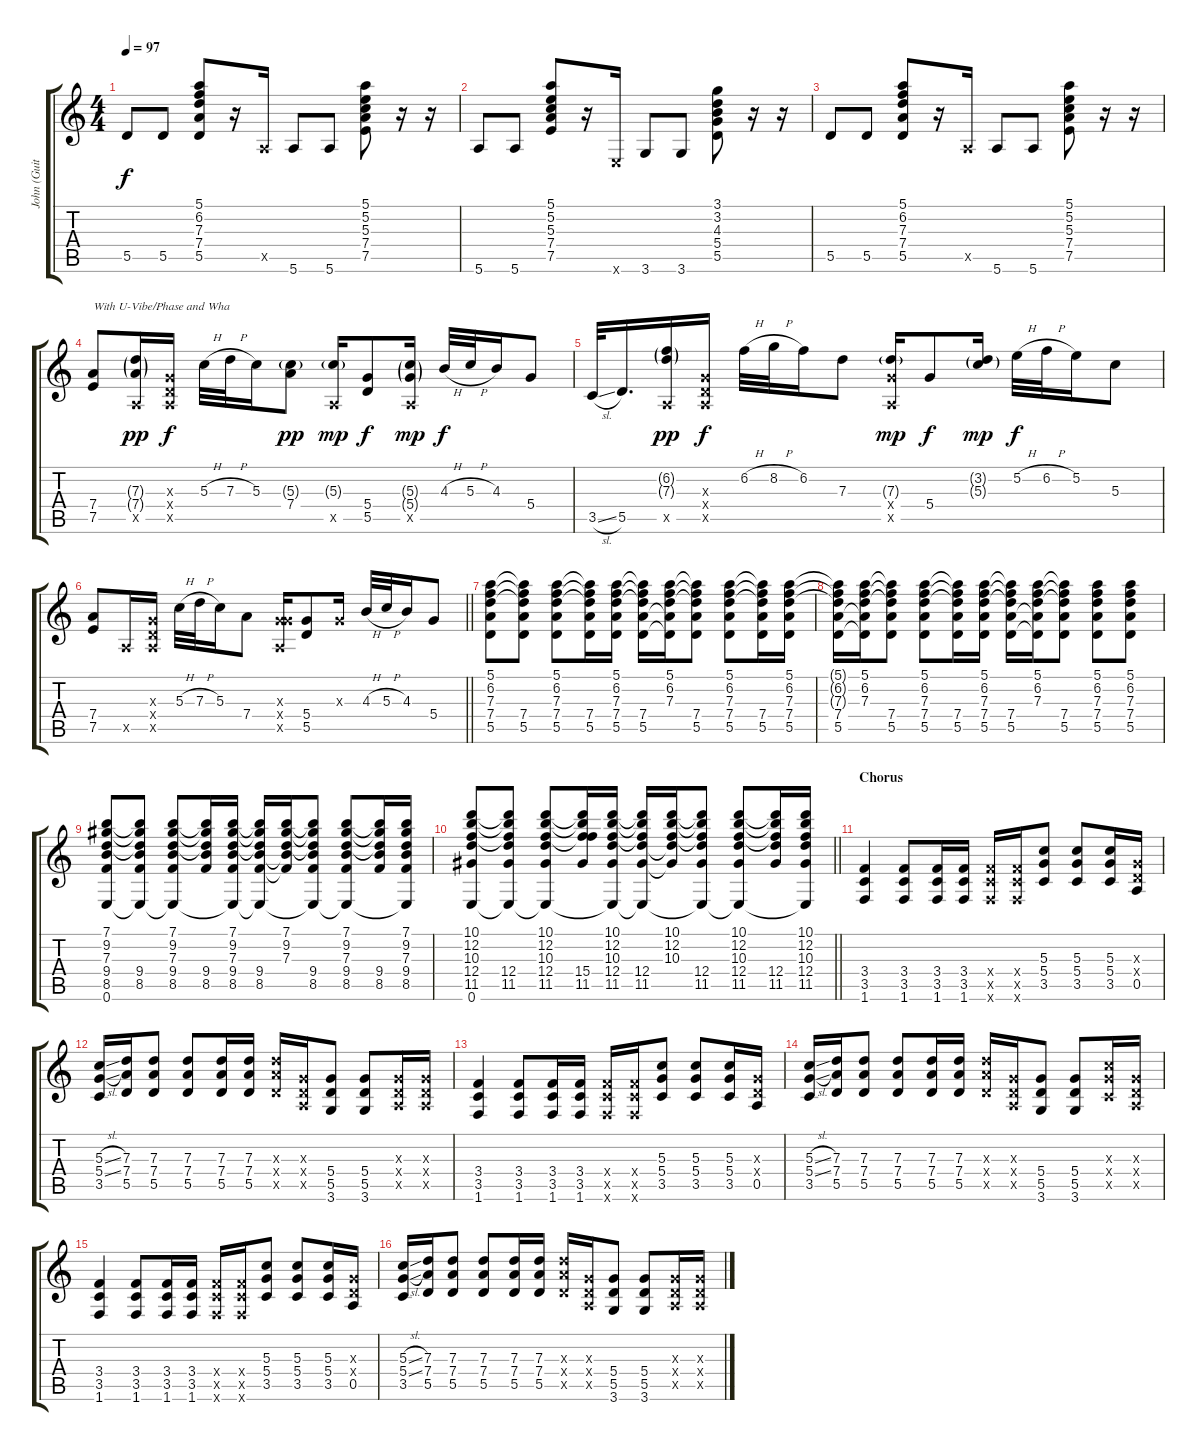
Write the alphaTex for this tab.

\track ("John (Guitar 1)" "John (Guit") {instrument electricguitarclean}
\staff {score tabs}
\tuning (E4 B3 G3 D3 A2 E2) {hide}
\ts (4 4)
\tempo 97
\clef g2
\ks c
5.5.8{dy f} 5.5.8 (5.1 6.2 7.3 7.4 5.5).8 r.16 0.5{x}.16 5.6.8 5.6.8 (5.1 5.2 5.3 7.4 7.5).8 r.16 r.16 |
5.6.8 5.6.8 (5.1 5.2 5.3 7.4 7.5).8 r.16 0.6{x}.16 3.6.8 3.6.8 (3.1 3.2 4.3 5.4 5.5).8 r.16 r.16 |
5.5.8 5.5.8 (5.1 6.2 7.3 7.4 5.5).8 r.16 0.5{x}.16 5.6.8 5.6.8 (5.1 5.2 5.3 7.4 7.5).8 r.16 r.16 |
(7.4 7.5).8{txt "With U-Vibe/Phase and Wha" volume 16 instrument electricguitarclean} (7.3{g} 7.4{g} 0.5{x}).16{dy pp} (0.3{x} 0.4{x} 0.5{x}).16{dy f} 5.3{h}.32 7.3{h}.32 5.3.16 (5.3{g} 7.4).8{dy pp} (5.3{g} 0.5{x}).16{dy mp} (5.4 5.5).8{dy f} (5.3{g} 5.4{g} 0.5{x}).16{dy mp} 4.3{h}.32{dy f} 5.3{h}.32 4.3.16 5.4.8 |
3.5{sl}.32 5.5.16{d} (6.2{g} 7.3{g} 0.5{x}).16{dy pp} (0.3{x} 0.4{x} 0.5{x}).16{dy f} 6.2{h}.32 8.2{h}.32 6.2.16 7.3.8 (7.3{g} 5.4{x} 0.5{x}).16{dy mp} 5.4.8{dy f} (3.2{g} 5.3{g}).16{dy mp} 5.2{h}.32{dy f} 6.2{h}.32 5.2.16 5.3.8 |
\barLineRight lightlight
(7.4 7.5).8 0.5{x}.16 (0.3{x} 0.4{x} 0.5{x}).16 5.3{h}.32 7.3{h}.32 5.3.16 7.4.8 (0.3{x} 5.4{x} 0.5{x}).16 (5.4 5.5).8 0.3{x}.16 4.3{h}.32 5.3{h}.32 4.3.16 5.4.8 |
(5.1 6.2 7.3 7.4 5.5).8{volume 12 instrument electricguitarclean} (5.1{t} 6.2{t} 7.3{t} 7.4 5.5).8 (5.1 6.2 7.3 7.4 5.5).8 (5.1{t} 6.2{t} 7.3{t} 7.4 5.5).16 (5.1 6.2 7.3 7.4 5.5).16 (5.1{t} 6.2{t} 7.3{t} 7.4 5.5).16 (5.1 6.2 7.3 7.4{t} 5.5{t}).16 (5.1{t} 6.2{t} 7.3{t} 7.4 5.5).8 (5.1 6.2 7.3 7.4 5.5).8 (5.1{t} 6.2{t} 7.3{t} 7.4 5.5).16 (5.1 6.2 7.3 7.4 5.5).16 |
(5.1{t} 6.2{t} 7.3{t} 7.4 5.5).16 (5.1 6.2 7.3 7.4{t} 5.5{t}).16 (5.1{t} 6.2{t} 7.3{t} 7.4 5.5).8 (5.1 6.2 7.3 7.4 5.5).8 (5.1{t} 6.2{t} 7.3{t} 7.4 5.5).16 (5.1 6.2 7.3 7.4 5.5).16 (5.1{t} 6.2{t} 7.3{t} 7.4 5.5).16 (5.1 6.2 7.3 7.4{t} 5.5{t}).16 (5.1{t} 6.2{t} 7.3{t} 7.4 5.5).8 (5.1 6.2 7.3 7.4 5.5).8 (5.1 6.2 7.3 7.4 5.5).8 |
(7.1 9.2 7.3 9.4 8.5 0.6).8 (7.1{t} 9.2{t} 7.3{t} 9.4 8.5 0.6{t}).8 (7.1 9.2 7.3 9.4 8.5 0.6{t}).8 (7.1{t} 9.2{t} 7.3{t} 9.4 8.5).16 (7.1 9.2 7.3 9.4 8.5 0.6{t}).16 (7.1{t} 9.2{t} 7.3{t} 9.4 8.5 0.6{t}).16 (7.1 9.2 7.3 9.4{t} 8.5{t}).16 (7.1{t} 9.2{t} 7.3{t} 9.4 8.5 0.6{t}).8 (7.1 9.2 7.3 9.4 8.5 0.6{t}).8 (7.1{t} 9.2{t} 7.3{t} 9.4 8.5).16 (7.1 9.2 7.3 9.4 8.5 0.6{t}).16 |
\barLineRight lightlight
(10.1 12.2 10.3 12.4 11.5 0.6).8 (10.1{t} 12.2{t} 10.3{t} 12.4 11.5 0.6{t}).8 (10.1 12.2 10.3 12.4 11.5 0.6{t}).8 (10.1{t} 12.2{t} 10.3{t} 15.4 11.5).16 (10.1 12.2 10.3 12.4 11.5 0.6{t}).16 (10.1{t} 12.2{t} 10.3{t} 12.4 11.5 0.6{t}).16 (10.1 12.2 10.3 12.4{t} 11.5{t}).16 (10.1{t} 12.2{t} 10.3{t} 12.4 11.5 0.6{t}).8 (10.1 12.2 10.3 12.4 11.5 0.6{t}).8 (10.1{t} 12.2{t} 10.3{t} 12.4 11.5).16 (10.1 12.2 10.3 12.4 11.5 0.6{t}).16 |
\section ("" "Chorus")
(3.4 3.5 1.6).4{instrument overdrivenguitar} (3.4 3.5 1.6).8 (3.4 3.5 1.6).16 (3.4 3.5 1.6).16 (3.4{x} 3.5{x} 1.6{x}).16 (3.4{x} 3.5{x} 1.6{x}).16 (5.3 5.4 3.5).8 (5.3 5.4 3.5).8 (5.3 5.4 3.5).16 (0.3{x} 0.4{x} 0.5).16 |
(5.3{sl} 5.4{sl} 3.5).16 (7.3 7.4 5.5).16 (7.3 7.4 5.5).8 (7.3 7.4 5.5).8 (7.3 7.4 5.5).16 (7.3 7.4 5.5).16 (7.3{x} 7.4{x} 5.5{x}).16 (0.3{x} 0.4{x} 0.5{x}).16 (5.4 5.5 3.6).8 (5.4 5.5 3.6).8 (0.3{x} 0.4{x} 0.5{x}).16 (0.3{x} 0.4{x} 0.5{x}).16 |
(3.4 3.5 1.6).4 (3.4 3.5 1.6).8 (3.4 3.5 1.6).16 (3.4 3.5 1.6).16 (3.4{x} 3.5{x} 1.6{x}).16 (3.4{x} 3.5{x} 1.6{x}).16 (5.3 5.4 3.5).8 (5.3 5.4 3.5).8 (5.3 5.4 3.5).16 (0.3{x} 0.4{x} 0.5).16 |
(5.3{sl} 5.4{sl} 3.5).16 (7.3 7.4 5.5).16 (7.3 7.4 5.5).8 (7.3 7.4 5.5).8 (7.3 7.4 5.5).16 (7.3 7.4 5.5).16 (7.3{x} 7.4{x} 5.5{x}).16 (0.3{x} 0.4{x} 0.5{x}).16 (5.4 5.5 3.6).8 (5.4 5.5 3.6).8 (5.3{x} 5.4{x} 3.5{x}).16 (0.3{x} 0.4{x} 0.5{x}).16 |
(3.4 3.5 1.6).4 (3.4 3.5 1.6).8 (3.4 3.5 1.6).16 (3.4 3.5 1.6).16 (3.4{x} 3.5{x} 1.6{x}).16 (3.4{x} 3.5{x} 1.6{x}).16 (5.3 5.4 3.5).8 (5.3 5.4 3.5).8 (5.3 5.4 3.5).16 (0.3{x} 0.4{x} 0.5).16 |
(5.3{sl} 5.4{sl} 3.5).16 (7.3 7.4 5.5).16 (7.3 7.4 5.5).8 (7.3 7.4 5.5).8 (7.3 7.4 5.5).16 (7.3 7.4 5.5).16 (7.3{x} 7.4{x} 5.5{x}).16 (0.3{x} 0.4{x} 0.5{x}).16 (5.4 5.5 3.6).8 (5.4 5.5 3.6).8 (0.3{x} 0.4{x} 0.5{x}).16 (0.3{x} 0.4{x} 0.5{x}).16
